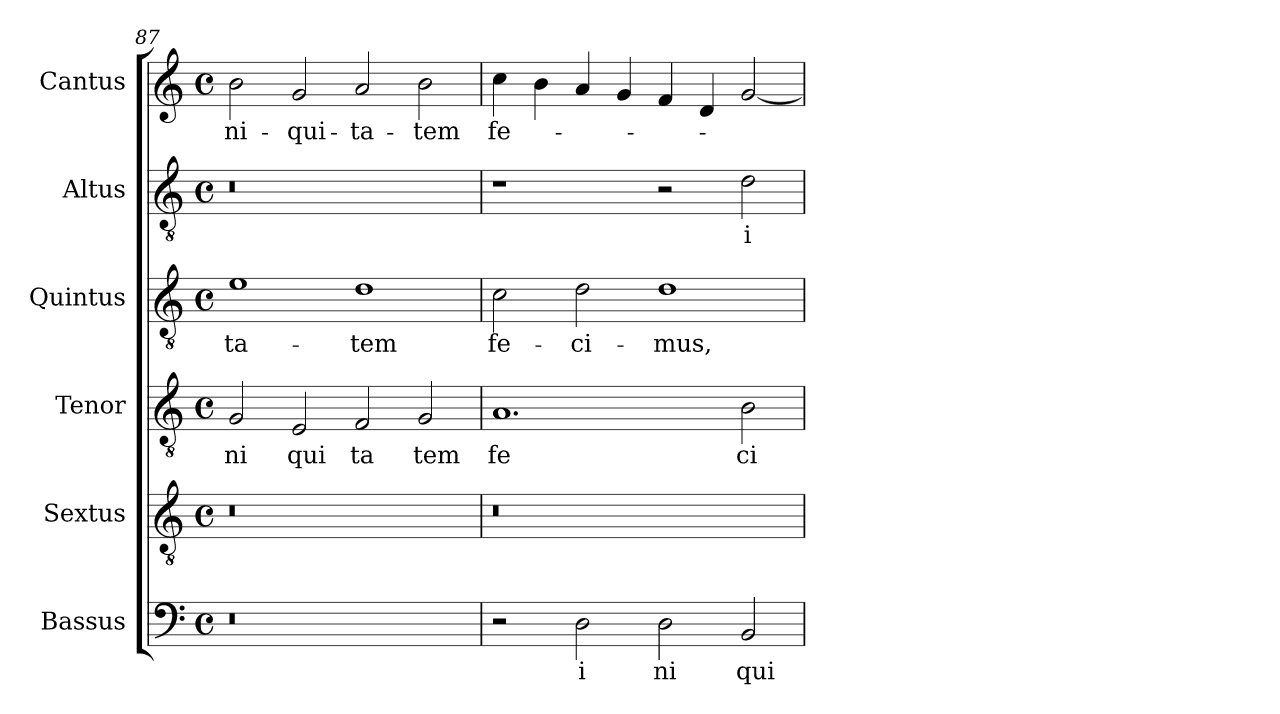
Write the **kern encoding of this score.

**kern	**text	**kern	**kern	**text	**kern	**text	**kern	**text	**kern	**text
*part6	*part6	*part5	*part4	*part4	*part3	*part3	*part2	*part2	*part1	*part1
*staff6	*staff6	*staff5	*staff4	*staff4	*staff3	*staff3	*staff2	*staff2	*staff1	*staff1
*I"Bassus	*	*I"Sextus	*I"Tenor	*	*I"Quintus	*	*I"Altus	*	*I"Cantus	*
*clefF4	*	*clefGv2	*clefGv2	*	*clefGv2	*	*clefGv2	*	*clefG2	*
*M4/4	*	*M4/4	*M4/4	*	*M4/4	*	*M4/4	*	*M4/4	*
*met(c)	*	*met(c)	*met(c)	*	*met(c)	*	*met(c)	*	*met(c)	*
=87	=87	=87	=87	=87	=87	=87	=87	=87	=87	=87
!	!	!	!	!LO:LY:b:cj	!	!LO:LY:b:cj	!	!	!	!LO:LY:b:cj
0r	.	0r	2G/	ni	1e	-ta-	0r	.	2b\	-ni-
!	!	!	!	!LO:LY:b:cj	!	!	!	!	!	!LO:LY:b:cj
.	.	.	2E/	qui	.	.	.	.	2g/	-qui-
!	!	!	!	!LO:LY:b:cj	!	!LO:LY:b:cj	!	!	!	!LO:LY:b:cj
.	.	.	2F/	ta	1d	-tem	.	.	2a/	-ta-
!	!	!	!	!LO:LY:b:cj	!	!	!	!	!	!LO:LY:b:cj
.	.	.	2G/	tem	.	.	.	.	2b\	-tem
=88	=88	=88	=88	=88	=88	=88	=88	=88	=88	=88
!	!	!	!	!LO:LY:b:cj	!	!LO:LY:b:cj	!	!	!	!LO:LY:b:cj
2r	.	0r	1.A	fe	2c\	fe-	1r	.	4cc\	fe-
.	.	.	.	.	.	.	.	.	4b\	.
!	!LO:LY:b:cj	!	!	!	!	!LO:LY:b:cj	!	!	!	!
2D\	i	.	.	.	2d\	-ci-	.	.	4a/	.
.	.	.	.	.	.	.	.	.	4g/	.
!	!LO:LY:b:cj	!	!	!	!	!LO:LY:b:cj	!	!	!	!
2D\	ni	.	.	.	1d	-mus,	2r	.	4f/	.
.	.	.	.	.	.	.	.	.	4d/	.
!	!LO:LY:b:cj	!	!	!LO:LY:b:cj	!	!	!	!LO:LY:b:cj	!	!
2BB/	qui	.	2B\	ci	.	.	2d\	i	[<2g/	.
=	=	=	=	=	=	=	=	=	=	=
*-	*-	*-	*-	*-	*-	*-	*-	*-	*-	*-
